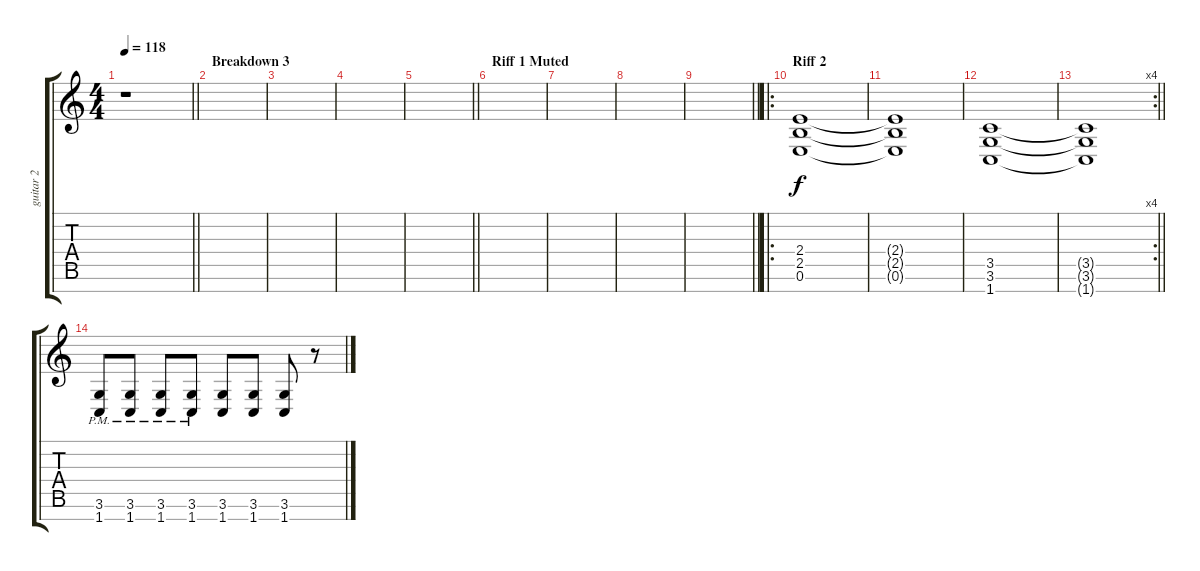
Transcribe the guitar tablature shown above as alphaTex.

\track ("guitar 2" "guitar 2") {instrument distortionguitar}
\staff {score tabs}
\tuning (E4 B3 G3 D3 A2 E2 B1) {hide}
\ts (4 4)
\tempo 118
\clef g2
\barLineRight lightlight
\ks c
r.1{dy f} |
\section ("" "Breakdown 3")
|
|
|
\barLineRight lightlight
|
\section ("" "Riff 1 Muted")
|
|
|
\barLineRight lightlight
|
\ro
\section ("" "Riff 2")
(2.4 2.5 0.6).1 |
(2.4{t} 2.5{t} 0.6{t}).1 |
(3.5 3.6 1.7).1 |
\rc 4
\barLineRight lightlight
(3.5{t} 3.6{t} 1.7{t}).1 |
(3.6{pm} 1.7{pm}).8 (3.6{pm} 1.7{pm}).8 (3.6{pm} 1.7{pm}).8 (3.6 1.7{pm}).8 (3.6 1.7).8 (3.6 1.7).8 (3.6 1.7).8 r.8
